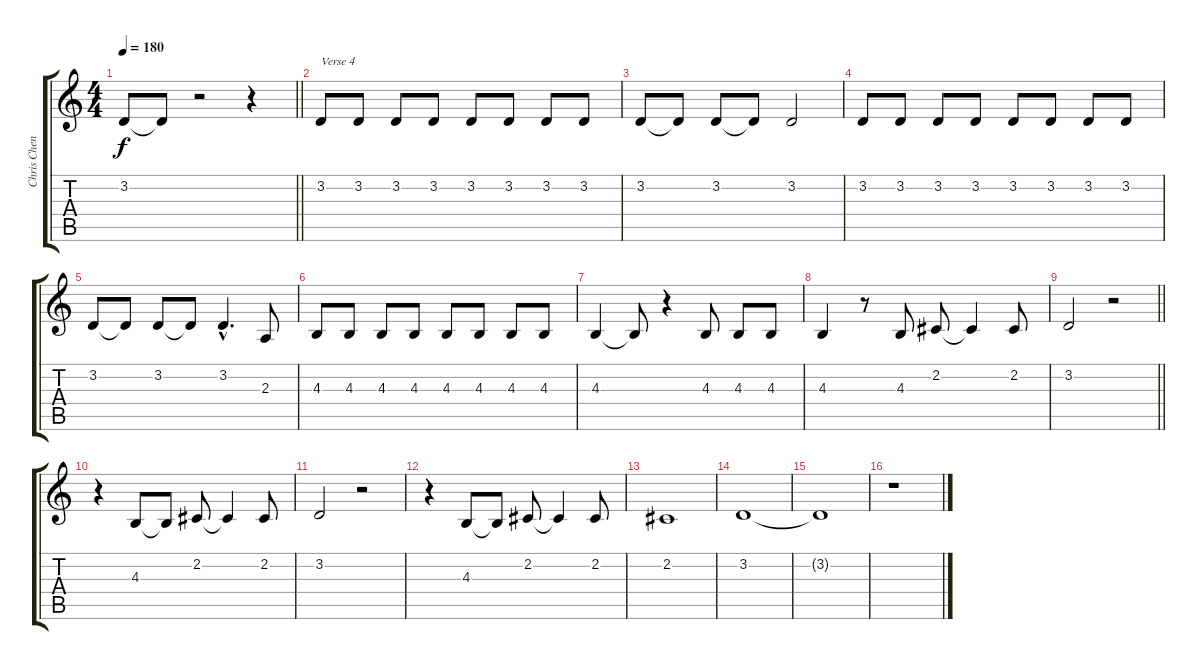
\track ("Chris Cheney (Vocals)" "Chris Chen") {instrument altosax}
\staff {score tabs}
\tuning (E4 B3 G3 D3 A2 E2) {hide}
\ts (4 4)
\tempo 180
\clef g2
\barLineRight lightlight
\ks c
3.2.8{dy f} 3.2{t}.8 r.2 r.4 |
3.2.8{txt "Verse 4"} 3.2.8 3.2.8 3.2.8 3.2.8 3.2.8 3.2.8 3.2.8 |
3.2.8 3.2{t}.8 3.2.8 3.2{t}.8 3.2.2 |
3.2.8 3.2.8 3.2.8 3.2.8 3.2.8 3.2.8 3.2.8 3.2.8 |
3.2.8 3.2{t}.8 3.2.8 3.2{t}.8 3.2{hac}.4{d} 2.3.8 |
4.3.8 4.3.8 4.3.8 4.3.8 4.3.8 4.3.8 4.3.8 4.3.8 |
4.3.4 4.3{t}.8 r.4 4.3.8 4.3.8 4.3.8 |
4.3.4 r.8 4.3.8 2.2.8 2.2{t}.4 2.2.8 |
\barLineRight lightlight
3.2.2 r.2 |
r.4 4.3.8 4.3{t}.8 2.2.8 2.2{t}.4 2.2.8 |
3.2.2 r.2 |
r.4 4.3.8 4.3{t}.8 2.2.8 2.2{t}.4 2.2.8 |
2.2.1 |
3.2.1 |
3.2{t}.1 |
r.1
